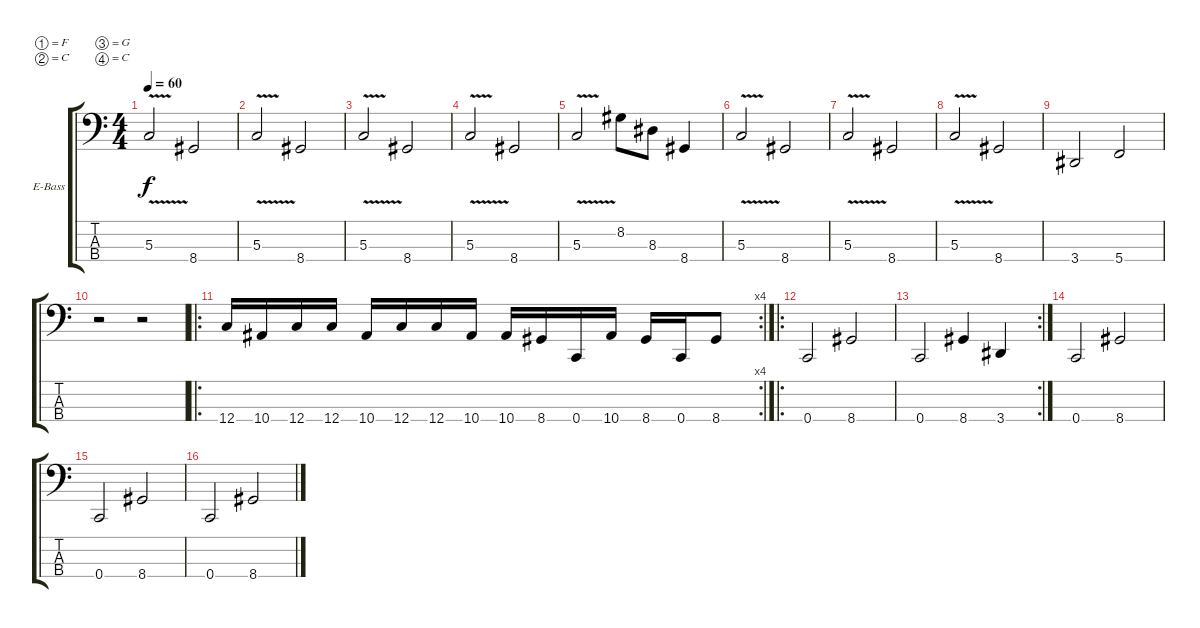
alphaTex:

\bracketExtendMode groupsimilarinstruments
\firstSystemTrackNameOrientation horizontal
\otherSystemsTrackNameOrientation horizontal
\track ("Olli" "E-Bass") {instrument electricbassfinger}
\staff {score tabs}
\tuning (F2 C2 G1 C1)
\ts (4 4)
\tempo 60
\clef f4
\ks c
5.3{v}.2{dy f} 8.4.2 |
5.3{v}.2 8.4.2 |
5.3{v}.2 8.4.2 |
5.3{v}.2 8.4.2 |
5.3{v}.2 8.2.8 8.3.8 8.4.4 |
5.3{v}.2 8.4.2 |
5.3{v}.2 8.4.2 |
5.3{v}.2 8.4.2 |
3.4.2 5.4.2 |
r.2 r.2 |
\ro
\rc 4
12.4.16 10.4.16 12.4.16 12.4.16 10.4.16 12.4.16 12.4.16 10.4.16 10.4.16 8.4.16 0.4.16 10.4.16 8.4.16 0.4.16 8.4.8 |
\ro
0.4.2 8.4.2 |
\rc 2
0.4.2 8.4.4 3.4.4 |
0.4.2 8.4.2 |
0.4.2 8.4.2 |
0.4.2 8.4.2
